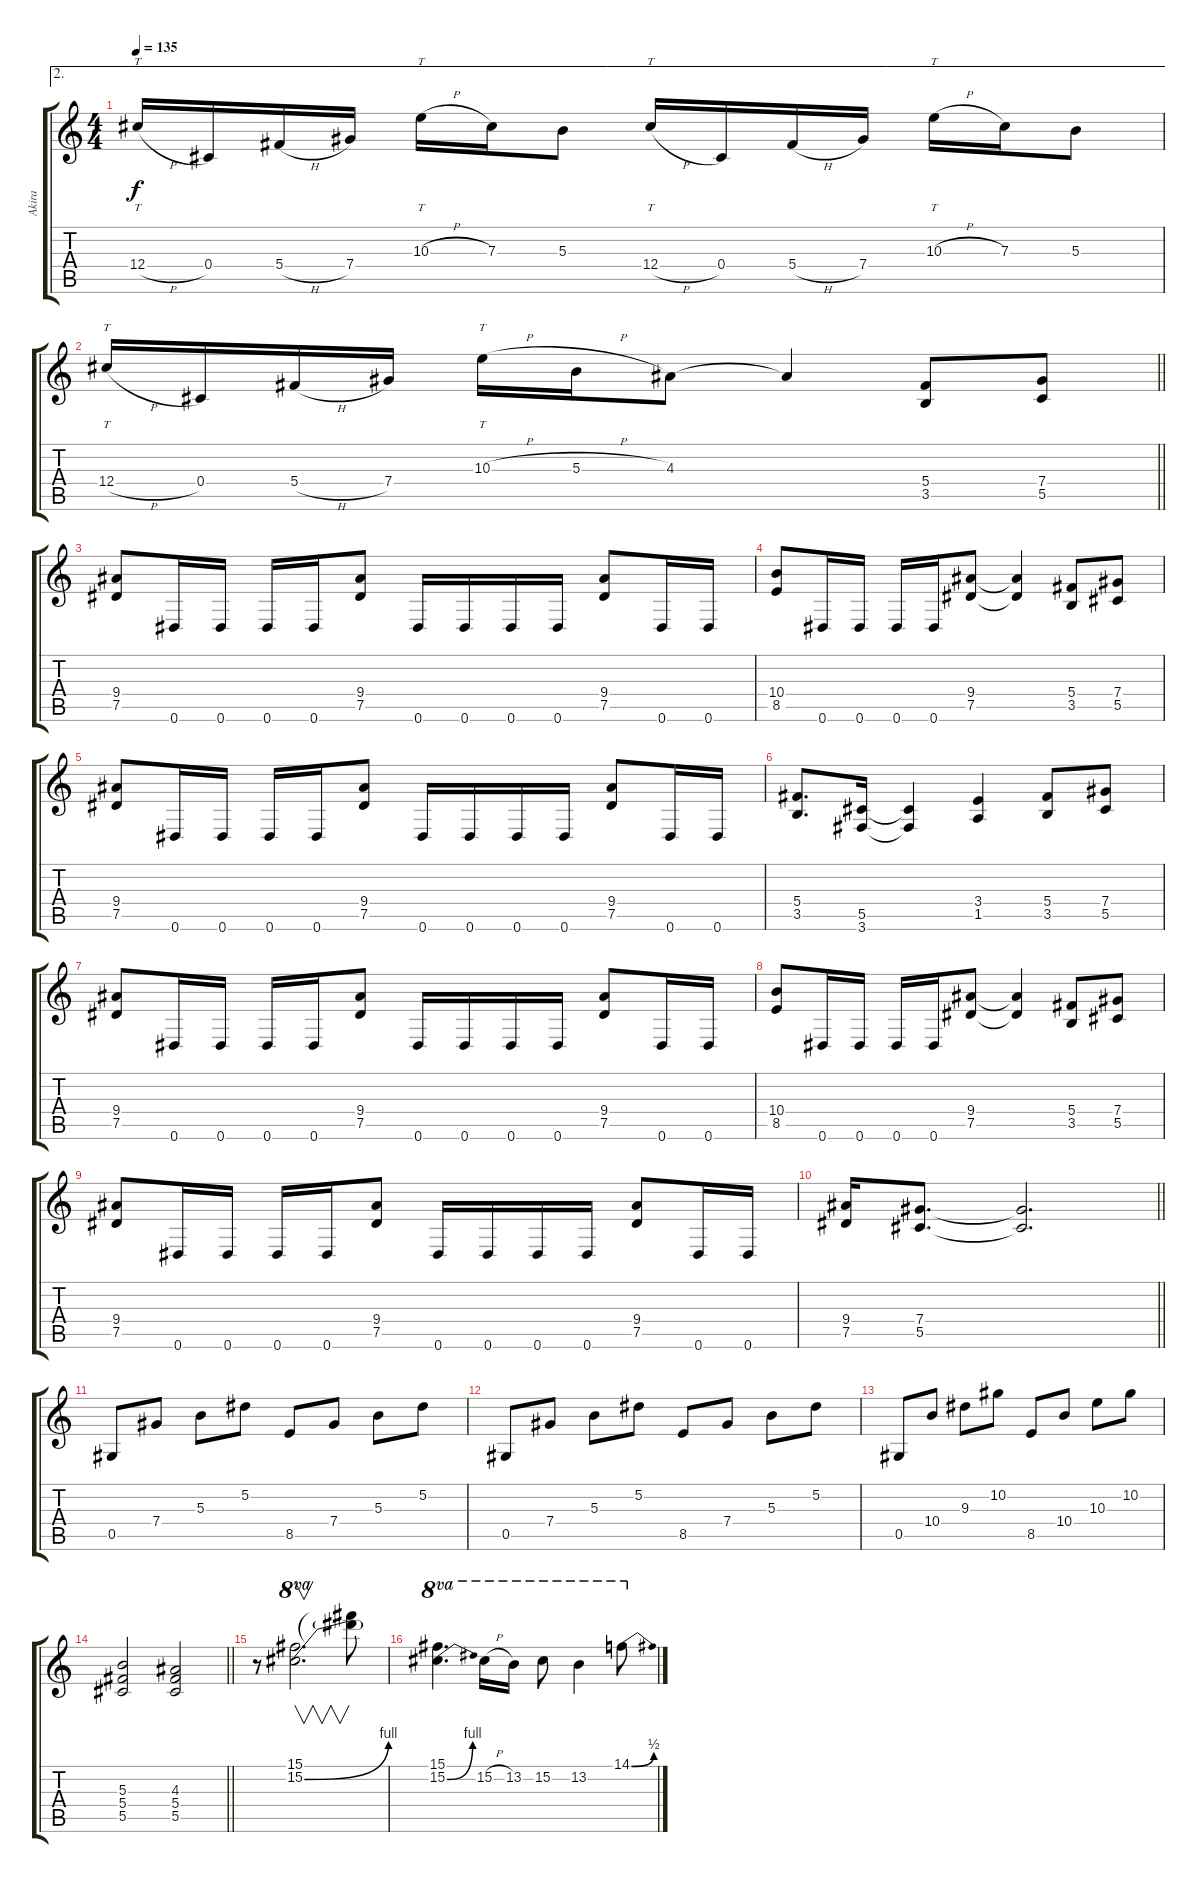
\track ("Akira" "Akira") {instrument distortionguitar}
\staff {score tabs}
\tuning (Eb4 Bb3 Gb3 Db3 Ab2 Eb2) {hide}
\ae 2
\ts (4 4)
\tempo 135
\clef g2
\ks c
12.4{h}.16{tt dy f} 0.4.16 5.4{h}.16 7.4.16 10.3{h}.16{tt} 7.3.16 5.3.8 12.4{h}.16{tt} 0.4.16 5.4{h}.16 7.4.16 10.3{h}.16{tt} 7.3.16 5.3.8 |
\barLineRight lightlight
12.4{h}.16{tt} 0.4.16 5.4{h}.16 7.4.16 10.3{h}.16{tt} 5.3{h}.16 4.3.8 4.3{t}.4 (5.4 3.5).8 (7.4 5.5).8 |
\section ("" " ")
(9.4 7.5).8 0.6.16 0.6.16 0.6.16 0.6.16 (9.4 7.5).8 0.6.16 0.6.16 0.6.16 0.6.16 (9.4 7.5).8 0.6.16 0.6.16 |
(10.4 8.5).8 0.6.16 0.6.16 0.6.16 0.6.16 (9.4 7.5).8 (9.4{t} 7.5{t}).4 (5.4 3.5).8 (7.4 5.5).8 |
(9.4 7.5).8 0.6.16 0.6.16 0.6.16 0.6.16 (9.4 7.5).8 0.6.16 0.6.16 0.6.16 0.6.16 (9.4 7.5).8 0.6.16 0.6.16 |
(5.4 3.5).8{d} (5.5 3.6).16 (5.5{t} 3.6{t}).4 (3.4 1.5).4 (5.4 3.5).8 (7.4 5.5).8 |
(9.4 7.5).8 0.6.16 0.6.16 0.6.16 0.6.16 (9.4 7.5).8 0.6.16 0.6.16 0.6.16 0.6.16 (9.4 7.5).8 0.6.16 0.6.16 |
(10.4 8.5).8 0.6.16 0.6.16 0.6.16 0.6.16 (9.4 7.5).8 (9.4{t} 7.5{t}).4 (5.4 3.5).8 (7.4 5.5).8 |
(9.4 7.5).8 0.6.16 0.6.16 0.6.16 0.6.16 (9.4 7.5).8 0.6.16 0.6.16 0.6.16 0.6.16 (9.4 7.5).8 0.6.16 0.6.16 |
\barLineRight lightlight
(9.4 7.5).16 (7.4 5.5).8{d} (7.4{t} 5.5{t}).2{d} |
\section ("" " ")
0.5.8 7.4.8 5.3.8 5.2.8 8.5.8 7.4.8 5.3.8 5.2.8 |
0.5.8 7.4.8 5.3.8 5.2.8 8.5.8 7.4.8 5.3.8 5.2.8 |
0.5.8 10.4.8 9.3.8 10.2.8 8.5.8 10.4.8 10.3.8 10.2.8 |
\barLineRight lightlight
(5.3 5.4 5.5).2 (4.3 5.4 5.5).2 |
\section ("" " ")
r.8 (15.1 15.2{be (bend 0 0 60 4)}).2{v d ot 8va} (15.1{t} 15.2{t}).8 |
(15.1 15.2{be (bend 0 0 60 4)}).4{d ot 8va} 15.2{h}.16{ot 8va} 13.2.16{ot 8va} 15.2.8{ot 8va} 13.2.4{ot 8va} 14.1{be (bend 0 0 60 2)}.8{ot 8va}
